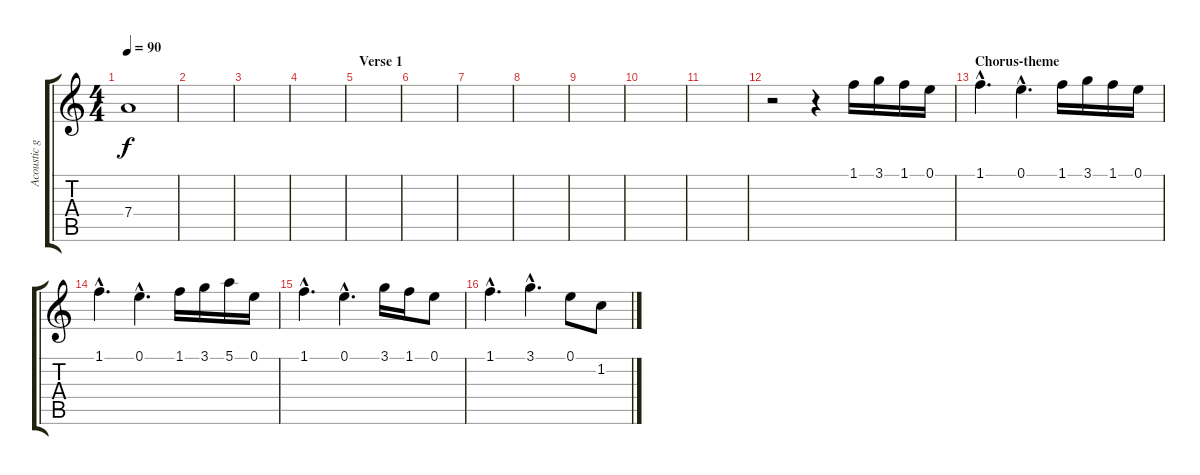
\track ("Acoustic guitar (fills)" "Acoustic g") {instrument acousticguitarsteel}
\staff {score tabs}
\tuning (E4 B3 G3 D3 A2 E2) {hide}
\ts (4 4)
\tempo 90
\clef g2
\ks c
7.4.1{dy f} |
|
|
|
\section ("" "Verse 1")
|
|
|
|
|
|
|
r.2 r.4 1.1.16 3.1.16 1.1.16 0.1.16 |
\section ("" "Chorus-theme")
1.1{hac}.4{d} 0.1{hac}.4{d} 1.1.16 3.1.16 1.1.16 0.1.16 |
1.1{hac}.4{d} 0.1{hac}.4{d} 1.1.16 3.1.16 5.1.16 0.1.16 |
1.1{hac}.4{d} 0.1{hac}.4{d} 3.1.16 1.1.16 0.1.8 |
1.1{hac}.4{d} 3.1{hac}.4{d} 0.1.8 1.2.8
